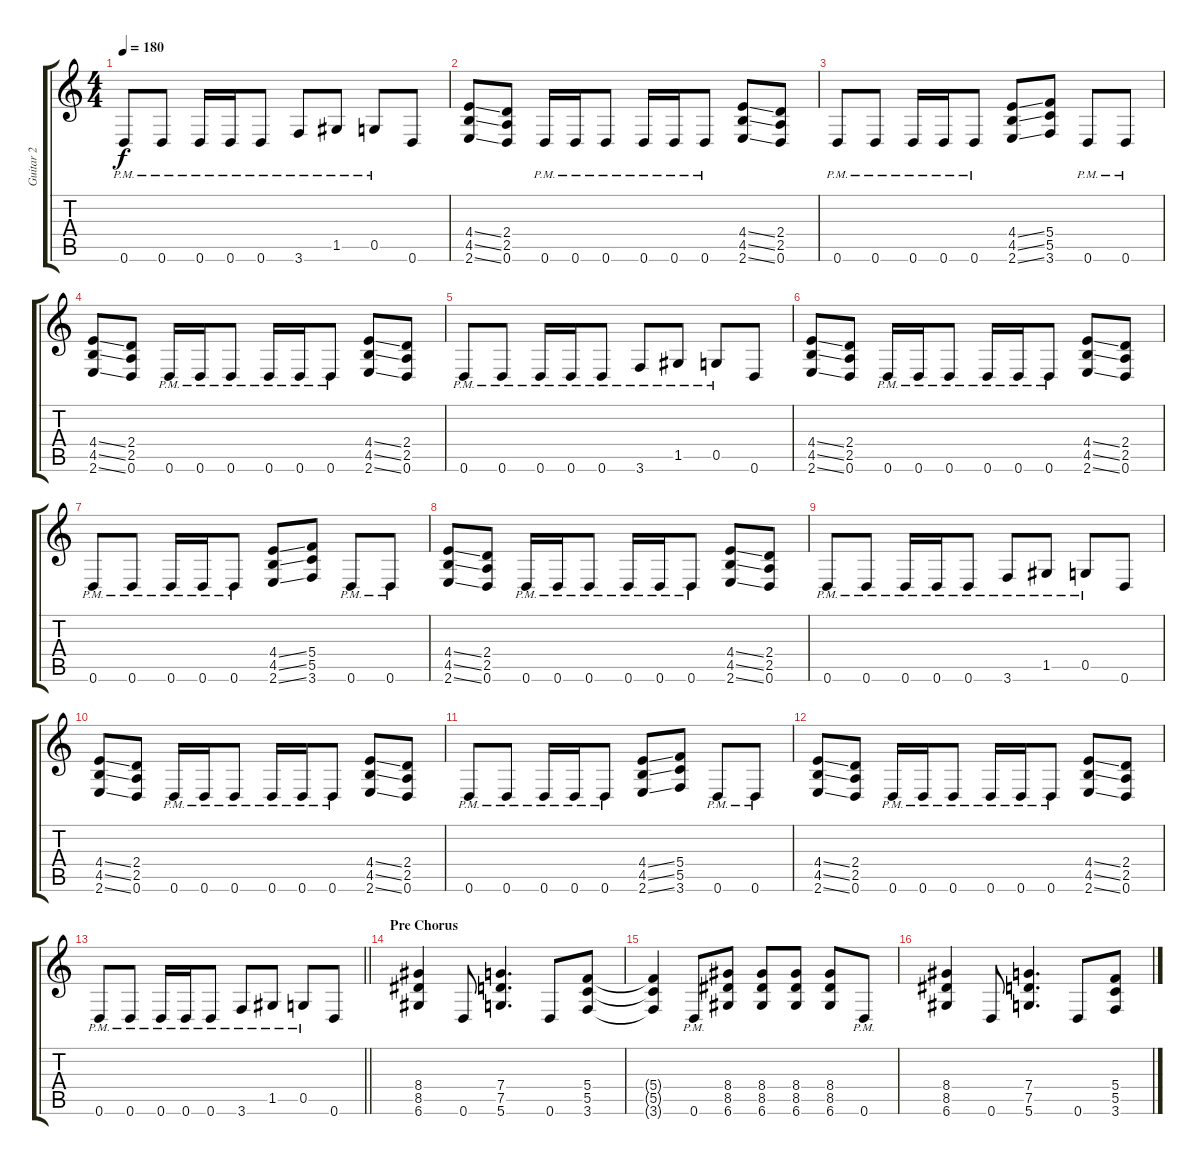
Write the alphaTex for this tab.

\track ("Guitar 2" "Guitar 2") {instrument overdrivenguitar}
\staff {score tabs}
\tuning (D4 A3 F3 C3 G2 D2) {hide}
\ts (4 4)
\tempo 180
\clef g2
\ks c
0.6{pm}.8{dy f} 0.6{pm}.8 0.6{pm}.16 0.6{pm}.16 0.6{pm}.8 3.6{pm}.8 1.5{pm}.8 0.5{pm}.8 0.6.8 |
(4.4{ss} 4.5{ss} 2.6{ss}).8 (2.4 2.5 0.6).8 0.6{pm}.16 0.6{pm}.16 0.6{pm}.8 0.6{pm}.16 0.6{pm}.16 0.6{pm}.8 (4.4{ss} 4.5{ss} 2.6{ss}).8 (2.4 2.5 0.6).8 |
0.6{pm}.8 0.6{pm}.8 0.6{pm}.16 0.6{pm}.16 0.6{pm}.8 (4.4{ss} 4.5{ss} 2.6{ss}).8 (5.4 5.5 3.6).8 0.6{pm}.8 0.6{pm}.8 |
(4.4{ss} 4.5{ss} 2.6{ss}).8 (2.4 2.5 0.6).8 0.6{pm}.16 0.6{pm}.16 0.6{pm}.8 0.6{pm}.16 0.6{pm}.16 0.6{pm}.8 (4.4{ss} 4.5{ss} 2.6{ss}).8 (2.4 2.5 0.6).8 |
0.6{pm}.8 0.6{pm}.8 0.6{pm}.16 0.6{pm}.16 0.6{pm}.8 3.6{pm}.8 1.5{pm}.8 0.5{pm}.8 0.6.8 |
(4.4{ss} 4.5{ss} 2.6{ss}).8 (2.4 2.5 0.6).8 0.6{pm}.16 0.6{pm}.16 0.6{pm}.8 0.6{pm}.16 0.6{pm}.16 0.6{pm}.8 (4.4{ss} 4.5{ss} 2.6{ss}).8 (2.4 2.5 0.6).8 |
0.6{pm}.8 0.6{pm}.8 0.6{pm}.16 0.6{pm}.16 0.6{pm}.8 (4.4{ss} 4.5{ss} 2.6{ss}).8 (5.4 5.5 3.6).8 0.6{pm}.8 0.6{pm}.8 |
(4.4{ss} 4.5{ss} 2.6{ss}).8 (2.4 2.5 0.6).8 0.6{pm}.16 0.6{pm}.16 0.6{pm}.8 0.6{pm}.16 0.6{pm}.16 0.6{pm}.8 (4.4{ss} 4.5{ss} 2.6{ss}).8 (2.4 2.5 0.6).8 |
0.6{pm}.8 0.6{pm}.8 0.6{pm}.16 0.6{pm}.16 0.6{pm}.8 3.6{pm}.8 1.5{pm}.8 0.5{pm}.8 0.6.8 |
(4.4{ss} 4.5{ss} 2.6{ss}).8 (2.4 2.5 0.6).8 0.6{pm}.16 0.6{pm}.16 0.6{pm}.8 0.6{pm}.16 0.6{pm}.16 0.6{pm}.8 (4.4{ss} 4.5{ss} 2.6{ss}).8 (2.4 2.5 0.6).8 |
0.6{pm}.8 0.6{pm}.8 0.6{pm}.16 0.6{pm}.16 0.6{pm}.8 (4.4{ss} 4.5{ss} 2.6{ss}).8 (5.4 5.5 3.6).8 0.6{pm}.8 0.6{pm}.8 |
(4.4{ss} 4.5{ss} 2.6{ss}).8 (2.4 2.5 0.6).8 0.6{pm}.16 0.6{pm}.16 0.6{pm}.8 0.6{pm}.16 0.6{pm}.16 0.6{pm}.8 (4.4{ss} 4.5{ss} 2.6{ss}).8 (2.4 2.5 0.6).8 |
\barLineRight lightlight
0.6{pm}.8 0.6{pm}.8 0.6{pm}.16 0.6{pm}.16 0.6{pm}.8 3.6{pm}.8 1.5{pm}.8 0.5{pm}.8 0.6.8 |
\section ("" "Pre Chorus")
(8.4 8.5 6.6).4 0.6.8 (7.4 7.5 5.6).4{d} 0.6.8 (5.4 5.5 3.6).8 |
(5.4{t} 5.5{t} 3.6{t}).4 0.6{pm}.8 (8.4 8.5 6.6).8 (8.4 8.5 6.6).8 (8.4 8.5 6.6).8 (8.4 8.5 6.6).8 0.6{pm}.8 |
(8.4 8.5 6.6).4 0.6.8 (7.4 7.5 5.6).4{d} 0.6.8 (5.4 5.5 3.6).8
